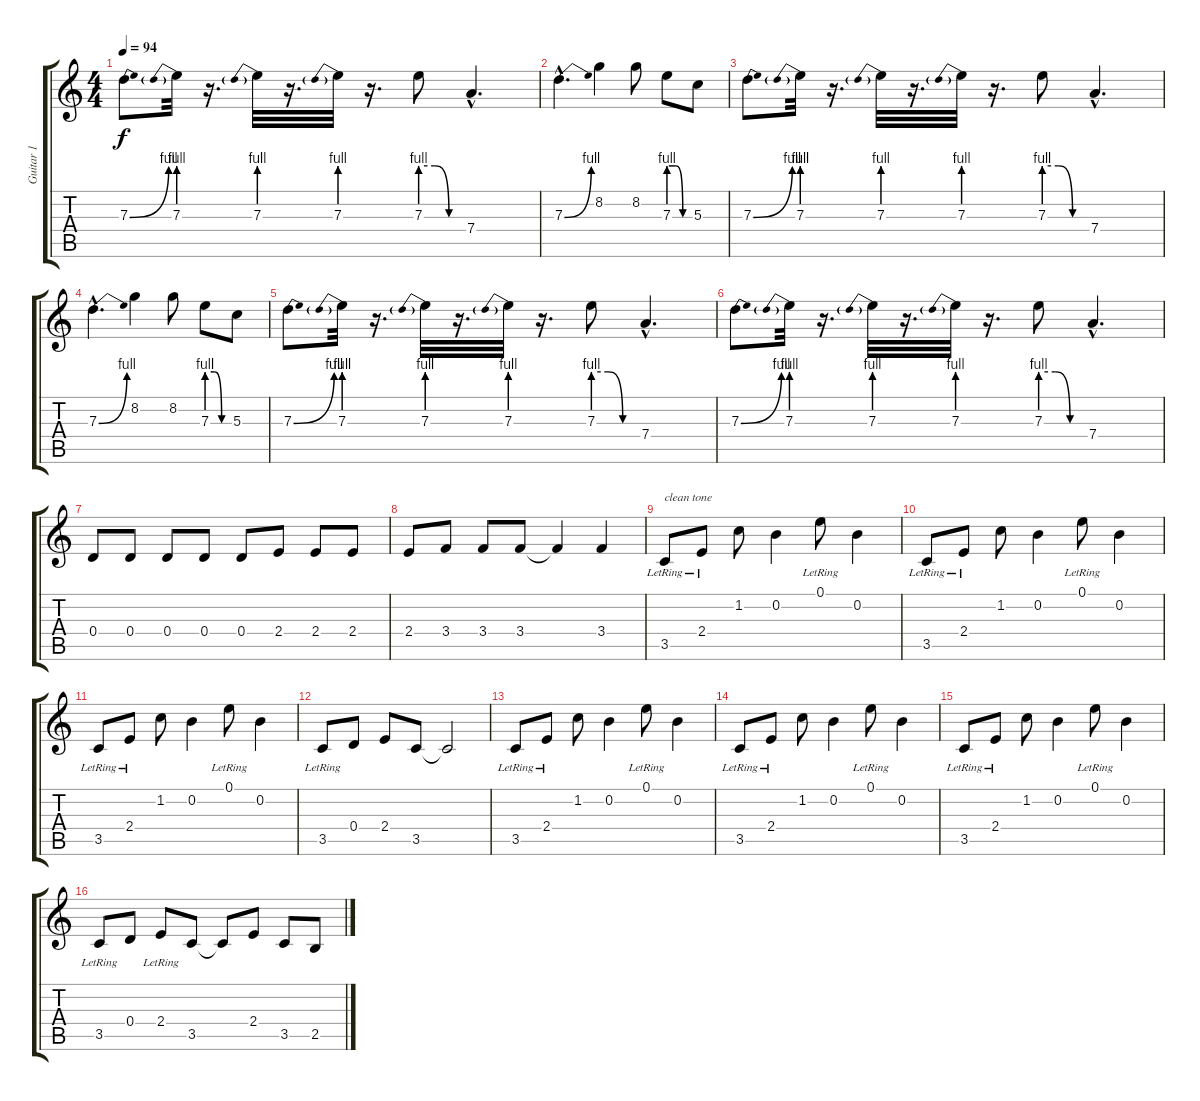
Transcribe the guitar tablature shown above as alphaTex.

\track ("Guitar 1" "Guitar 1") {instrument acousticguitarsteel}
\staff {score tabs}
\tuning (E4 B3 G3 D3 A2 E2) {hide}
\ts (4 4)
\tempo 94
\clef g2
\ks c
7.3{be (bend 0 0 60 4)}.8{dy f} 7.3{be (prebend 0 4 60 4)}.32 r.16{d} 7.3{be (prebend 0 4 60 4)}.32 r.16{d} 7.3{be (prebend 0 4 60 4)}.32 r.16{d} 7.3{be (custom 0 4 20 4 40 0 60 0)}.8 7.4{hac}.4{d} |
7.3{be (bend 0 0 60 4) hac}.4{d} 8.2.4 8.2.8 7.3{be (custom 0 4 20 4 40 0 60 0)}.8 5.3.8 |
7.3{be (bend 0 0 60 4)}.8 7.3{be (prebend 0 4 60 4)}.32 r.16{d} 7.3{be (prebend 0 4 60 4)}.32 r.16{d} 7.3{be (prebend 0 4 60 4)}.32 r.16{d} 7.3{be (custom 0 4 20 4 40 0 60 0)}.8 7.4{hac}.4{d} |
7.3{be (bend 0 0 60 4) hac}.4{d} 8.2.4 8.2.8 7.3{be (custom 0 4 20 4 40 0 60 0)}.8 5.3.8 |
7.3{be (bend 0 0 60 4)}.8 7.3{be (prebend 0 4 60 4)}.32 r.16{d} 7.3{be (prebend 0 4 60 4)}.32 r.16{d} 7.3{be (prebend 0 4 60 4)}.32 r.16{d} 7.3{be (custom 0 4 20 4 40 0 60 0)}.8 7.4{hac}.4{d} |
7.3{be (bend 0 0 60 4)}.8 7.3{be (prebend 0 4 60 4)}.32 r.16{d} 7.3{be (prebend 0 4 60 4)}.32 r.16{d} 7.3{be (prebend 0 4 60 4)}.32 r.16{d} 7.3{be (custom 0 4 20 4 40 0 60 0)}.8 7.4{hac}.4{d} |
0.4.8 0.4.8 0.4.8 0.4.8 0.4.8 2.4.8 2.4.8 2.4.8 |
2.4.8 3.4.8 3.4.8 3.4.8 3.4{t}.4 3.4.4 |
3.5{lr}.8{txt "clean tone" instrument acousticguitarsteel} 2.4{lr}.8 1.2.8 0.2.4 0.1{lr}.8 0.2.4 |
3.5{lr}.8 2.4{lr}.8 1.2.8 0.2.4 0.1{lr}.8 0.2.4 |
3.5{lr}.8 2.4{lr}.8 1.2.8 0.2.4 0.1{lr}.8 0.2.4 |
3.5{lr}.8 0.4.8 2.4.8 3.5.8 3.5{t}.2 |
3.5{lr}.8 2.4{lr}.8 1.2.8 0.2.4 0.1{lr}.8 0.2.4 |
3.5{lr}.8 2.4{lr}.8 1.2.8 0.2.4 0.1{lr}.8 0.2.4 |
3.5{lr}.8 2.4{lr}.8 1.2.8 0.2.4 0.1{lr}.8 0.2.4 |
3.5{lr}.8 0.4.8 2.4{lr}.8 3.5.8 3.5{t}.8 2.4.8 3.5.8 2.5.8
